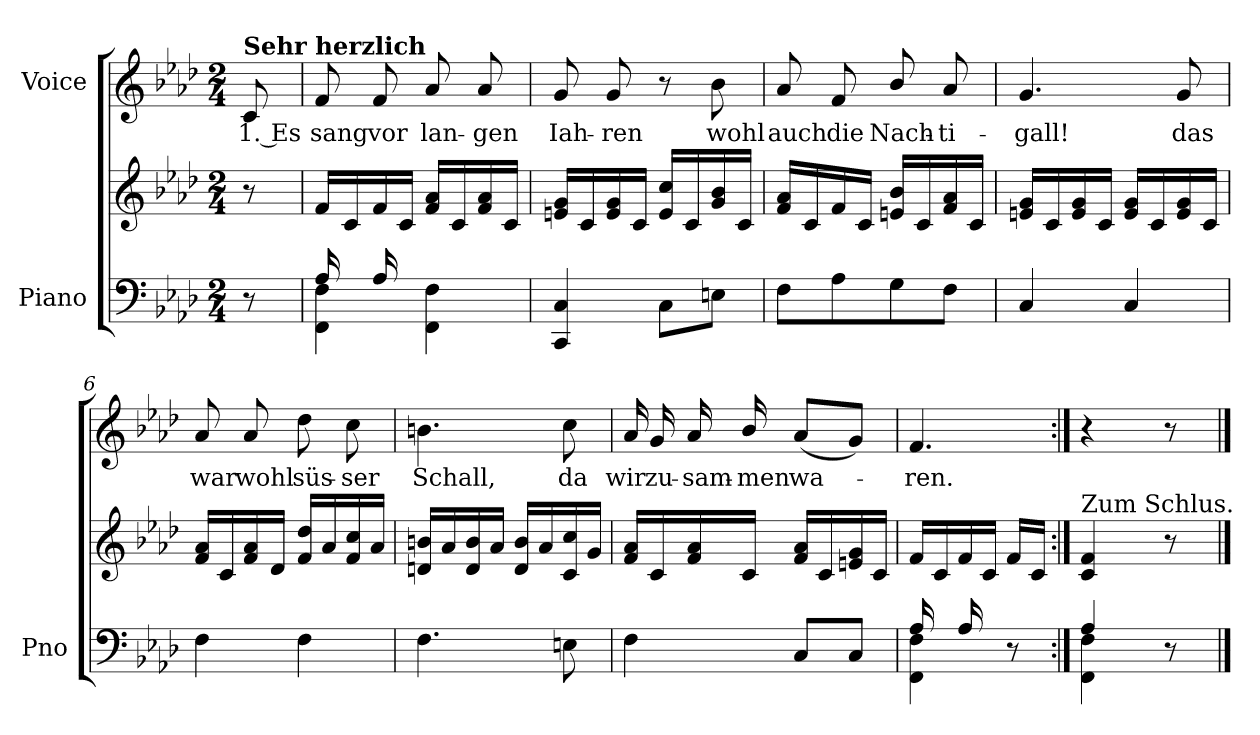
**kern	**kern	**kern	**text
*part2	*part2	*part1	*part1
*staff3	*staff2	*staff1	*staff1
*I"Piano	*	*I"Voice	*
*I'Pno	*	*	*
*clefF4	*clefG2	*clefG2	*
*k[b-e-a-d-]	*k[b-e-a-d-]	*k[b-e-a-d-]	*
*M2/4	*M2/4	*M2/4	*
=1	=1	=1	=1
!	!	!LO:TX:a:B:t=Sehr herzlich	!
!	!	!	!LO:LY:b
8r	8r	8c/	1. Es
=2	=2	=2	=2
*^	*	*	*
!	!	!	!	!LO:LY:b
4FF\ 4F\	16A-/	16f/LL	8f/	sang
.	16ryy	16c/	.	.
!	!	!	!	!LO:LY:b
.	16A-/	16f/	8f/	vor
.	16ryy	16c/JJ	.	.
!	!	!	!	!LO:LY:b
4FF\ 4F\	4ryy	16f/ 16a-/LL	8a-/	lan-
.	.	16c/	.	.
!	!	!	!	!LO:LY:b
.	.	16f/ 16a-/	8a-/	-gen
.	.	16c/JJ	.	.
*v	*v	*	*	*
=3	=3	=3	=3
!	!	!	!LO:LY:b
4CC/ 4C/	16en/ 16g/LL	8g/	Iah-
.	16c/	.	.
!	!	!	!LO:LY:b
.	16e/ 16g/	8g/	-ren
.	16c/JJ	.	.
8C\L	16e/ 16cc/LL	8r	.
.	16c/	.	.
!	!	!	!LO:LY:b
8En\J	16g/ 16b-/	8b-\	wohl
.	16c/JJ	.	.
=4	=4	=4	=4
!	!	!	!LO:LY:b
8F\L	16f/ 16a-/LL	8a-/	auch
.	16c/	.	.
!	!	!	!LO:LY:b
8A-\	16f/	8f/	die
.	16c/JJ	.	.
!	!	!	!LO:LY:b
8G\	16en/ 16b-/LL	8b-/	Nach-
.	16c/	.	.
!	!	!	!LO:LY:b
8F\J	16f/ 16a-/	8a-/	-ti-
.	16c/JJ	.	.
!!LO:LB:g=z
=5	=5	=5	=5
!	!	!	!LO:LY:b
4C/	16en/ 16g/LL	4.g/	-gall!
.	16c/	.	.
.	16e/ 16g/	.	.
.	16c/JJ	.	.
4C/	16e/ 16g/LL	.	.
.	16c/	.	.
!	!	!	!LO:LY:b
.	16e/ 16g/	8g/	das
.	16c/JJ	.	.
!!LO:LB:g=z
=6	=6	=6	=6
!	!	!	!LO:LY:b
4F\	16f/ 16a-/LL	8a-/	war
.	16c/	.	.
!	!	!	!LO:LY:b
.	16f/ 16a-/	8a-/	wohl
.	16d-/JJ	.	.
!	!	!	!LO:LY:b
4F\	16f/ 16dd-/LL	8dd-\	süs-
.	16a-/	.	.
!	!	!	!LO:LY:b
.	16f/ 16cc/	8cc\	-ser
.	16a-/JJ	.	.
=7	=7	=7	=7
!	!	!	!LO:LY:b
4.F\	16dn/ 16bn/LL	4.bn\	Schall,
.	16a-/	.	.
.	16d/ 16b/	.	.
.	16a-/JJ	.	.
.	16d/ 16b/LL	.	.
.	16a-/	.	.
!	!	!	!LO:LY:b
8En\	16c/ 16cc/	8cc\	da
.	16g/JJ	.	.
=8	=8	=8	=8
!	!	!	!LO:LY:b
4F\	16f/ 16a-/LL	16a-/	wir
!	!	!	!LO:LY:b
.	16c/	16g/	zu-
!	!	!	!LO:LY:b
.	16f/ 16a-/	16a-/	-sam-
!	!	!	!LO:LY:b
.	16c/JJ	16b-/	-men
!	!	!	!LO:LY:b
8C/L	16f/ 16a-/LL	(8a-/L	wa-
.	16c/	.	.
8C/J	16en/ 16g/	8g/J)	.
.	16c/JJ	.	.
!!LO:PB:g=z
=9	=9	=9	=9
*^	*	*	*
!	!	!	!	!LO:LY:b
4FF\ 4F\	16A-/	16f/LL	4.f/	-ren.
.	16ryy	16c/	.	.
.	16A-/	16f/	.	.
.	16ryy	16c/JJ	.	.
8r	8ryy	16f/LL	.	.
.	.	16c/JJ	.	.
=10:|!	=10:|!	=10:|!	=10:|!	=10:|!
!	!	!LO:TX:a:t=Zum Schlus.	!	!
4FF\ 4F\	4A-/	4c/ 4f/	4r	.
8r	8ryy	8r	8r	.
*v	*v	*	*	*
==	==	==	==
*-	*-	*-	*-
